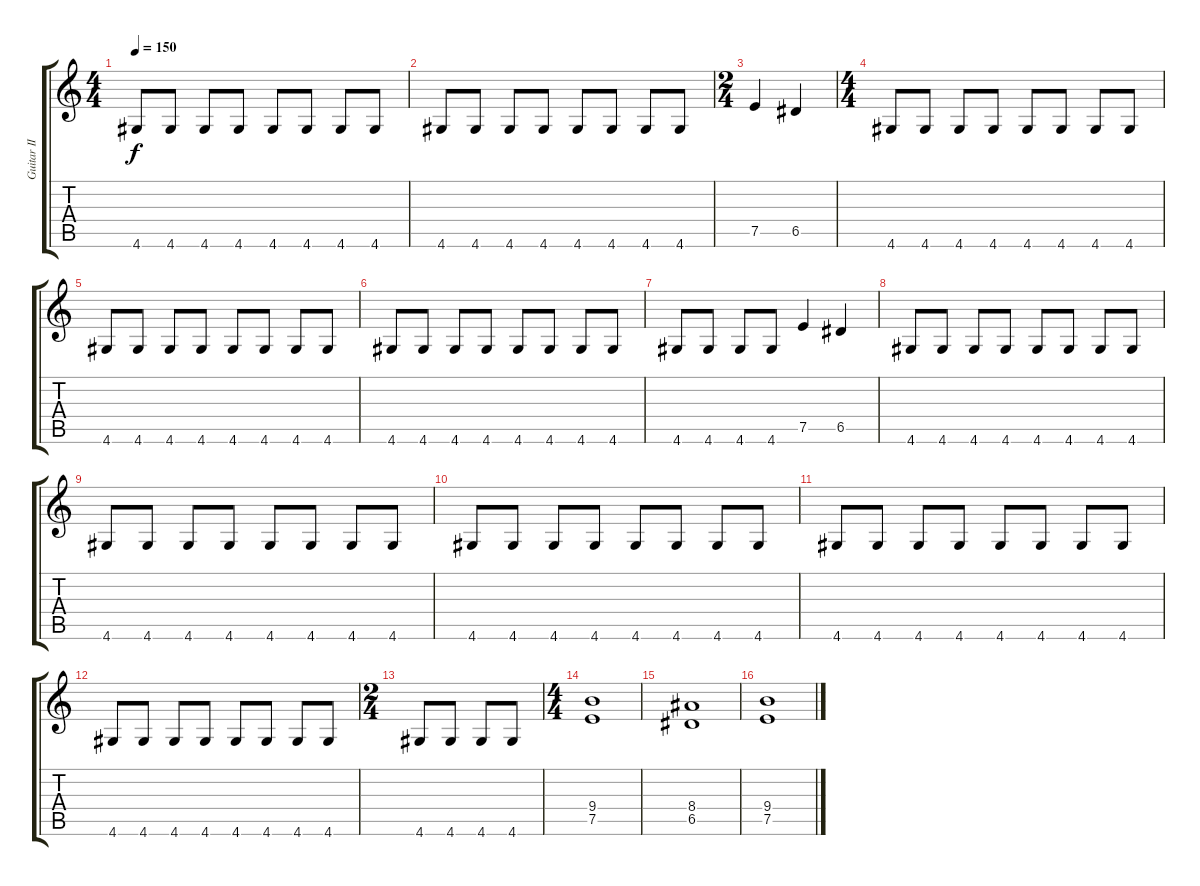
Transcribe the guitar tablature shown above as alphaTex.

\track ("Guitar II" "Guitar II") {instrument distortionguitar}
\staff {score tabs}
\tuning (E4 B3 G3 D3 A2 E2) {hide}
\ts (4 4)
\tempo 150
\clef g2
\ks c
4.6.8{dy f} 4.6.8 4.6.8 4.6.8 4.6.8 4.6.8 4.6.8 4.6.8 |
4.6.8 4.6.8 4.6.8 4.6.8 4.6.8 4.6.8 4.6.8 4.6.8 |
\ts (2 4)
7.5.4 6.5.4 |
\ts (4 4)
4.6.8 4.6.8 4.6.8 4.6.8 4.6.8 4.6.8 4.6.8 4.6.8 |
4.6.8 4.6.8 4.6.8 4.6.8 4.6.8 4.6.8 4.6.8 4.6.8 |
4.6.8 4.6.8 4.6.8 4.6.8 4.6.8 4.6.8 4.6.8 4.6.8 |
4.6.8 4.6.8 4.6.8 4.6.8 7.5.4 6.5.4 |
4.6.8 4.6.8 4.6.8 4.6.8 4.6.8 4.6.8 4.6.8 4.6.8 |
4.6.8 4.6.8 4.6.8 4.6.8 4.6.8 4.6.8 4.6.8 4.6.8 |
4.6.8 4.6.8 4.6.8 4.6.8 4.6.8 4.6.8 4.6.8 4.6.8 |
4.6.8 4.6.8 4.6.8 4.6.8 4.6.8 4.6.8 4.6.8 4.6.8 |
4.6.8 4.6.8 4.6.8 4.6.8 4.6.8 4.6.8 4.6.8 4.6.8 |
\ts (2 4)
4.6.8 4.6.8 4.6.8 4.6.8 |
\ts (4 4)
(9.4 7.5).1 |
(8.4 6.5).1 |
(9.4 7.5).1
